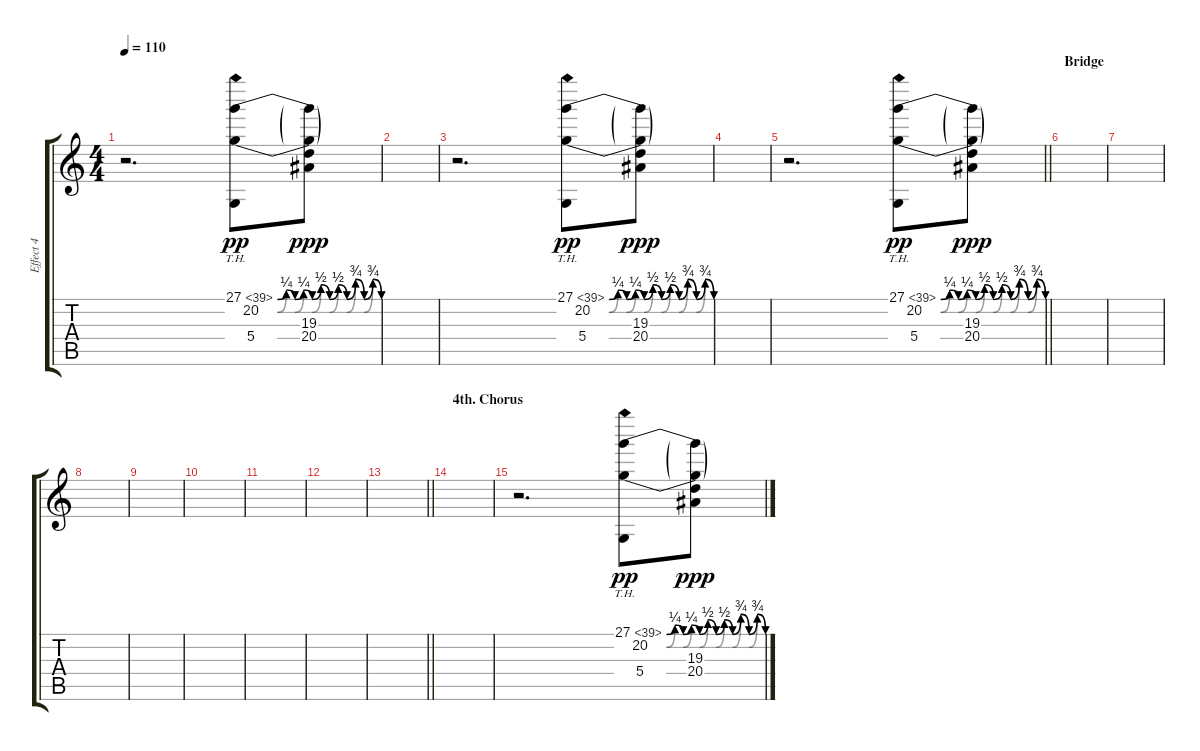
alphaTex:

\track ("Effect 4" "Effect 4") {instrument churchorgan}
\staff {score tabs}
\tuning (E4 B3 G3 D3 A2 E2) {hide}
\ts (4 4)
\tempo 110
\clef g2
\ks c
r.2{d dy ppp} (27.1{be (custom 0 0 5 1 10 0 15 1 20 0 25 2 30 0 35 2 40 0 45 3 50 0 55 3 60 0) th 12} 20.2{be (custom 0 0 5 1 10 0 15 1 20 0 25 2 30 0 35 2 40 0 45 3 50 0 55 3 60 0)} 5.4).8{dy pp} (27.1{t} 20.2{t} 19.3 20.4).8{dy ppp} |
|
r.2{d} (27.1{be (custom 0 0 5 1 10 0 15 1 20 0 25 2 30 0 35 2 40 0 45 3 50 0 55 3 60 0) th 12} 20.2{be (custom 0 0 5 1 10 0 15 1 20 0 25 2 30 0 35 2 40 0 45 3 50 0 55 3 60 0)} 5.4).8{dy pp} (27.1{t} 20.2{t} 19.3 20.4).8{dy ppp} |
|
\barLineRight lightlight
r.2{d} (27.1{be (custom 0 0 5 1 10 0 15 1 20 0 25 2 30 0 35 2 40 0 45 3 50 0 55 3 60 0) th 12} 20.2{be (custom 0 0 5 1 10 0 15 1 20 0 25 2 30 0 35 2 40 0 45 3 50 0 55 3 60 0)} 5.4).8{dy pp} (27.1{t} 20.2{t} 19.3 20.4).8{dy ppp} |
\section ("" "Bridge")
|
|
|
|
|
|
|
\barLineRight lightlight
|
\section ("" "4th. Chorus")
|
r.2{d} (27.1{be (custom 0 0 5 1 10 0 15 1 20 0 25 2 30 0 35 2 40 0 45 3 50 0 55 3 60 0) th 12} 20.2{be (custom 0 0 5 1 10 0 15 1 20 0 25 2 30 0 35 2 40 0 45 3 50 0 55 3 60 0)} 5.4).8{dy pp} (27.1{t} 20.2{t} 19.3 20.4).8{dy ppp}
